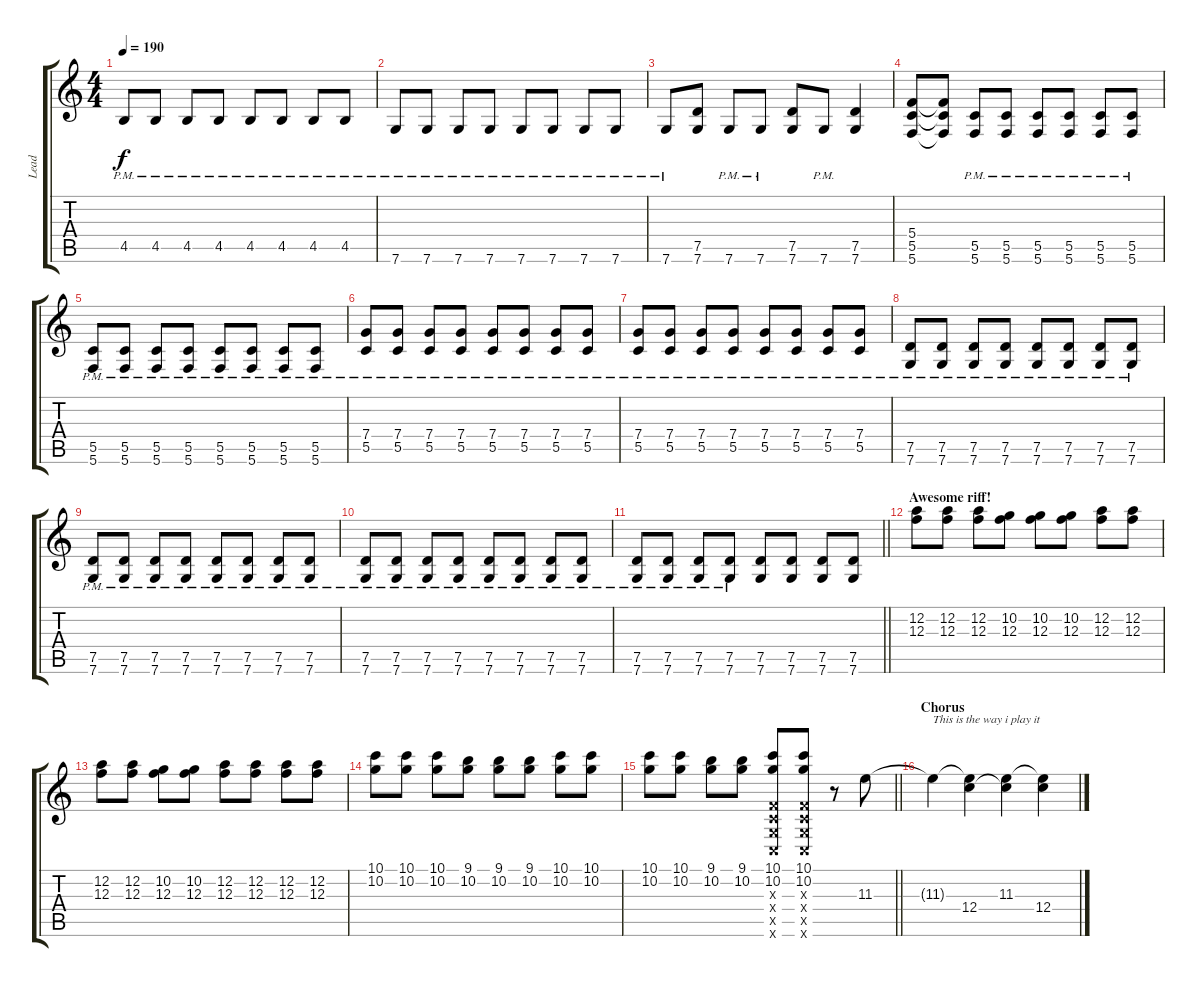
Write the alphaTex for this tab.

\track ("Lead" "Lead") {instrument distortionguitar}
\staff {score tabs}
\tuning (D4 A3 F3 C3 G2 C2) {hide}
\ts (4 4)
\tempo 190
\clef g2
\ks c
4.5{pm}.8{dy f} 4.5{pm}.8 4.5{pm}.8 4.5{pm}.8 4.5{pm}.8 4.5{pm}.8 4.5{pm}.8 4.5{pm}.8 |
7.6{pm}.8 7.6{pm}.8 7.6{pm}.8 7.6{pm}.8 7.6{pm}.8 7.6{pm}.8 7.6{pm}.8 7.6{pm}.8 |
7.6{pm}.8 (7.5 7.6).8 7.6{pm}.8 7.6{pm}.8 (7.5 7.6).8 7.6{pm}.8 (7.5 7.6).4 |
(5.4 5.5 5.6).8 (5.4{t} 5.5{t} 5.6{t}).8 (5.5{pm} 5.6{pm}).8 (5.5{pm} 5.6{pm}).8 (5.5{pm} 5.6{pm}).8 (5.5{pm} 5.6{pm}).8 (5.5{pm} 5.6{pm}).8 (5.5{pm} 5.6{pm}).8 |
(5.5{pm} 5.6{pm}).8 (5.5{pm} 5.6{pm}).8 (5.5{pm} 5.6{pm}).8 (5.5{pm} 5.6{pm}).8 (5.5{pm} 5.6{pm}).8 (5.5{pm} 5.6{pm}).8 (5.5{pm} 5.6{pm}).8 (5.5{pm} 5.6{pm}).8 |
(7.4{pm} 5.5{pm}).8 (7.4{pm} 5.5{pm}).8 (7.4{pm} 5.5{pm}).8 (7.4{pm} 5.5{pm}).8 (7.4{pm} 5.5{pm}).8 (7.4{pm} 5.5{pm}).8 (7.4{pm} 5.5{pm}).8 (7.4{pm} 5.5{pm}).8 |
(7.4{pm} 5.5{pm}).8 (7.4{pm} 5.5{pm}).8 (7.4{pm} 5.5{pm}).8 (7.4{pm} 5.5{pm}).8 (7.4{pm} 5.5{pm}).8 (7.4{pm} 5.5{pm}).8 (7.4{pm} 5.5{pm}).8 (7.4{pm} 5.5{pm}).8 |
(7.5{pm} 7.6{pm}).8 (7.5{pm} 7.6{pm}).8 (7.5{pm} 7.6{pm}).8 (7.5{pm} 7.6{pm}).8 (7.5{pm} 7.6{pm}).8 (7.5{pm} 7.6{pm}).8 (7.5{pm} 7.6{pm}).8 (7.5{pm} 7.6{pm}).8 |
(7.5{pm} 7.6{pm}).8 (7.5{pm} 7.6{pm}).8 (7.5{pm} 7.6{pm}).8 (7.5{pm} 7.6{pm}).8 (7.5{pm} 7.6{pm}).8 (7.5{pm} 7.6{pm}).8 (7.5{pm} 7.6{pm}).8 (7.5{pm} 7.6{pm}).8 |
(7.5{pm} 7.6{pm}).8 (7.5{pm} 7.6{pm}).8 (7.5{pm} 7.6{pm}).8 (7.5{pm} 7.6{pm}).8 (7.5{pm} 7.6{pm}).8 (7.5{pm} 7.6{pm}).8 (7.5{pm} 7.6{pm}).8 (7.5{pm} 7.6{pm}).8 |
\barLineRight lightlight
(7.5 7.6{pm}).8 (7.5 7.6{pm}).8 (7.5 7.6{pm}).8 (7.5 7.6{pm}).8 (7.5 7.6).8 (7.5 7.6).8 (7.5 7.6).8 (7.5 7.6).8 |
\section ("" "Awesome riff!")
(12.2 12.3).8 (12.2 12.3).8 (12.2 12.3).8 (10.2 12.3).8 (10.2 12.3).8 (10.2 12.3).8 (12.2 12.3).8 (12.2 12.3).8 |
(12.2 12.3).8 (12.2 12.3).8 (10.2 12.3).8 (10.2 12.3).8 (12.2 12.3).8 (12.2 12.3).8 (12.2 12.3).8 (12.2 12.3).8 |
(10.1 10.2).8 (10.1 10.2).8 (10.1 10.2).8 (9.1 10.2).8 (9.1 10.2).8 (9.1 10.2).8 (10.1 10.2).8 (10.1 10.2).8 |
\barLineRight lightlight
(10.1 10.2).8 (10.1 10.2).8 (9.1 10.2).8 (9.1 10.2).8 (10.1 10.2 0.3{x} 0.4{x} 0.5{x} 0.6{x}).8 (10.1 10.2 0.3{x} 0.4{x} 0.5{x} 0.6{x}).8 r.8 11.3.8 |
\section ("" "Chorus")
11.3{t}.4{txt "This is the way i play it"} (11.3{t} 12.4).4 (11.3 12.4{t}).4 (11.3{t} 12.4).4
